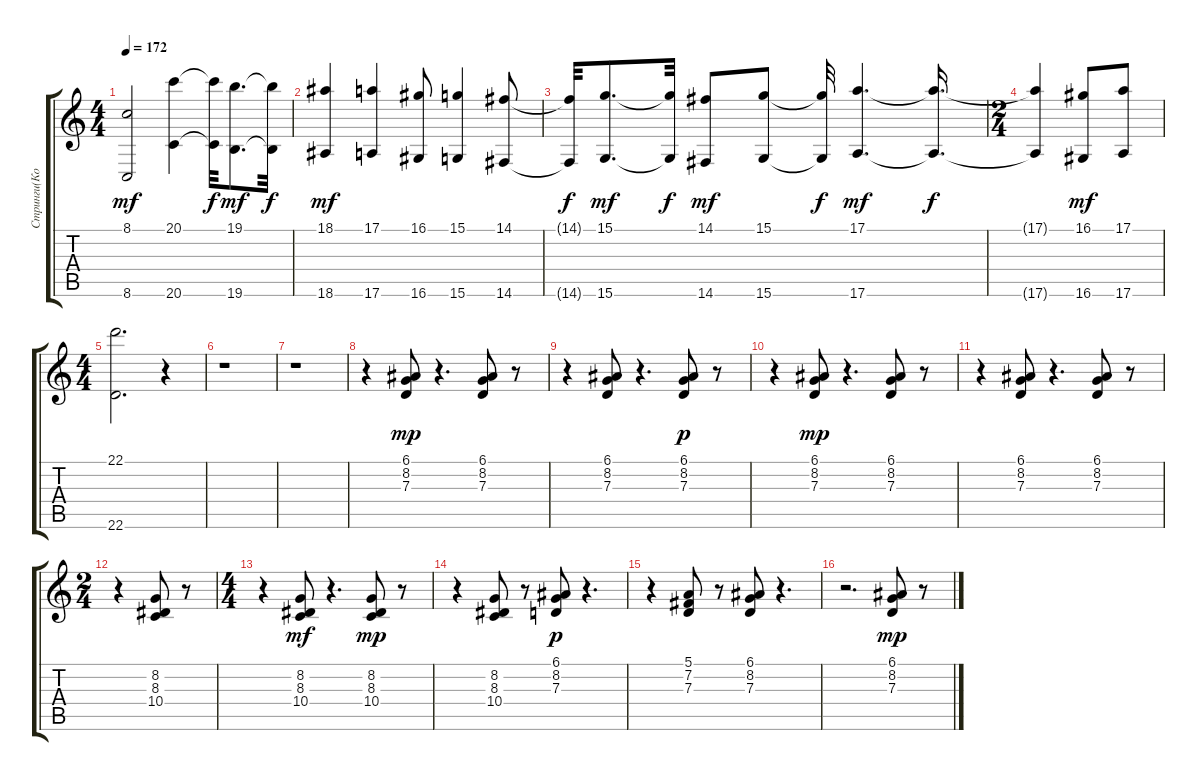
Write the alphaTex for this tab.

\track ("Стринги(Козлов)" "Стринги(Ко") {instrument stringensemble1}
\staff {score tabs}
\tuning (E4 B3 G3 D3 A2 E2) {hide}
\ts (4 4)
\tempo 172
\clef g2
\ks c
(8.1 8.6).2{dy mf} (20.1 20.6).4 (20.1{t} 20.6{t}).32{dy f} (19.1 19.6).8{d dy mf} (19.1{t} 19.6{t}).32{dy f} |
(18.1 18.6).4{dy mf} (17.1 17.6).4 (16.1 16.6).8 (15.1 15.6).4 (14.1 14.6).8 |
(14.1{t} 14.6{t}).32{dy f} (15.1 15.6).8{d dy mf} (15.1{t} 15.6{t}).32{dy f} (14.1 14.6).8{dy mf} (15.1 15.6).8 (15.1{t} 15.6{t}).32{dy f} (17.1 17.6).4{d dy mf} (17.1{t} 17.6{t}).16{d dy f} |
\ts (2 4)
(17.1{t} 17.6{t}).4 (16.1 16.6).8{dy mf} (17.1 17.6).8 |
\ts (4 4)
(22.1 22.6).2{d} r.4 |
r.1 |
r.1 |
r.4 (6.1 8.2 7.3).8{dy mp} r.4{d} (6.1 8.2 7.3).8 r.8 |
r.4 (6.1 8.2 7.3).8 r.4{d} (6.1 8.2 7.3).8{dy p} r.8 |
r.4 (6.1 8.2 7.3).8{dy mp} r.4{d} (6.1 8.2 7.3).8 r.8 |
r.4 (6.1 8.2 7.3).8 r.4{d} (6.1 8.2 7.3).8 r.8 |
\ts (2 4)
r.4 (8.2 8.3 10.4).8 r.8 |
\ts (4 4)
r.4 (8.2 8.3 10.4).8{dy mf} r.4{d} (8.2 8.3 10.4).8{dy mp} r.8 |
r.4 (8.2 8.3 10.4).8 r.8 (6.1 8.2 7.3).8{dy p} r.4{d} |
r.4 (5.1 7.2 7.3).8 r.8 (6.1 8.2 7.3).8 r.4{d} |
r.2{d} (6.1 8.2 7.3).8{dy mp} r.8
